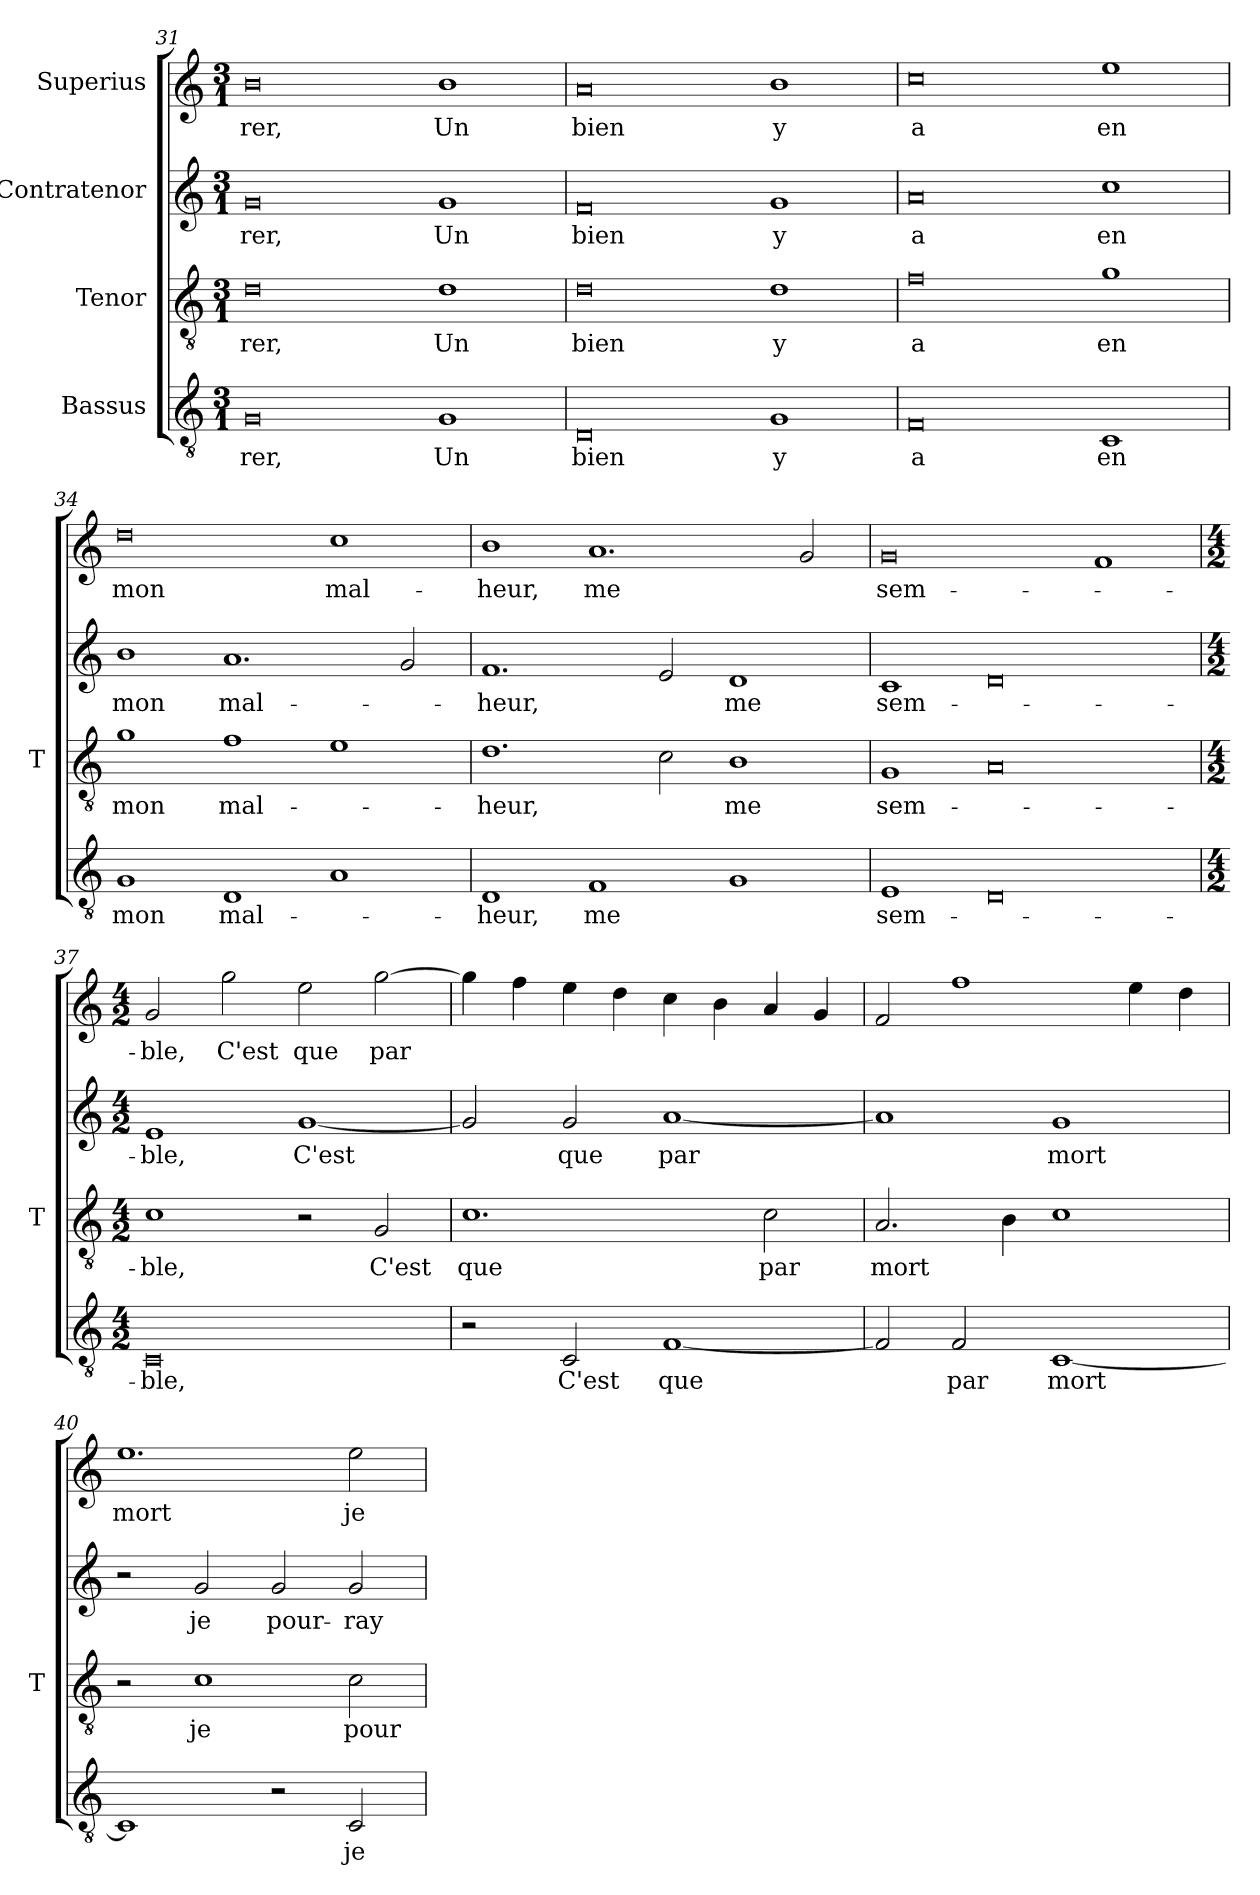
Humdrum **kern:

**kern	**text	**kern	**text	**kern	**text	**kern	**text
*part4	*part4	*part3	*part3	*part2	*part2	*part1	*part1
*staff4	*staff4	*staff3	*staff3	*staff2	*staff2	*staff1	*staff1
*I"Bassus	*	*I"Tenor	*	*I"Contratenor	*	*I"Superius	*
*	*	*I'T	*	*	*	*	*
*clefGv2	*	*clefGv2	*	*clefG2	*	*clefG2	*
*k[]	*	*k[]	*	*k[]	*	*k[]	*
*M3/1	*	*M3/1	*	*M3/1	*	*M3/1	*
=31	=31	=31	=31	=31	=31	=31	=31
0G	-rer,	0d	-rer,	0g	-rer,	0b	-rer,
1G	-Un	1d	-Un	1g	-Un	1b	-Un
=32	=32	=32	=32	=32	=32	=32	=32
0D	-bien	0d	-bien	0f	-bien	0a	-bien
1G	-y	1d	-y	1g	-y	1b	-y
=33	=33	=33	=33	=33	=33	=33	=33
0F	-a	0f	-a	0a	-a	0cc	-a
1C	-en	1g	-en	1cc	-en	1ee	-en
=34	=34	=34	=34	=34	=34	=34	=34
1G	-mon	1g	-mon	1b	-mon	0dd	-mon
1D	mal-	1f	mal-	1.a	mal-	.	.
1A	.	1e	.	.	.	1cc	mal-
.	.	.	.	2g	.	.	.
=35	=35	=35	=35	=35	=35	=35	=35
1D	-heur,	1.d	-heur,	1.f	-heur,	1b	-heur,
1F	-me	.	.	.	.	1.a	-me
.	.	2c	.	2e	.	.	.
1G	.	1B	-me	1d	-me	.	.
.	.	.	.	.	.	2g	.
=36	=36	=36	=36	=36	=36	=36	=36
1E	sem-	1G	sem-	1c	sem-	0g	sem-
0D	.	0A	.	0d	.	.	.
.	.	.	.	.	.	1f	.
=37	=37	=37	=37	=37	=37	=37	=37
*M4/2	*	*M4/2	*	*M4/2	*	*M4/2	*
0C	-ble,	1c	-ble,	1e	-ble,	2g	-ble,
.	.	.	.	.	.	2gg	-C'est
.	.	2r	.	[1g	-C'est	2ee	-que
.	.	2G	-C'est	.	.	[2gg	-par
=38	=38	=38	=38	=38	=38	=38	=38
2r	.	1.c	-que	2g]	.	4gg]	.
.	.	.	.	.	.	4ff	.
2C	-C'est	.	.	2g	-que	4ee	.
.	.	.	.	.	.	4dd	.
[1F	-que	.	.	[1a	-par	4cc	.
.	.	.	.	.	.	4b	.
.	.	2c	-par	.	.	4a	.
.	.	.	.	.	.	4g	.
=39	=39	=39	=39	=39	=39	=39	=39
2F]	.	2.A	-mort	1a]	.	2f	.
2F	-par	.	.	.	.	1ff	.
.	.	4B	.	.	.	.	.
[1C	-mort	1c	.	1g	-mort	.	.
.	.	.	.	.	.	4ee	.
.	.	.	.	.	.	4dd	.
=40	=40	=40	=40	=40	=40	=40	=40
1C]	.	2r	.	2r	.	1.ee	-mort
.	.	1c	-je	2g	-je	.	.
2r	.	.	.	2g	pour-	.	.
2C	-je	2c	pour-	2g	-ray	2ee	-je
=	=	=	=	=	=	=	=
*-	*-	*-	*-	*-	*-	*-	*-
